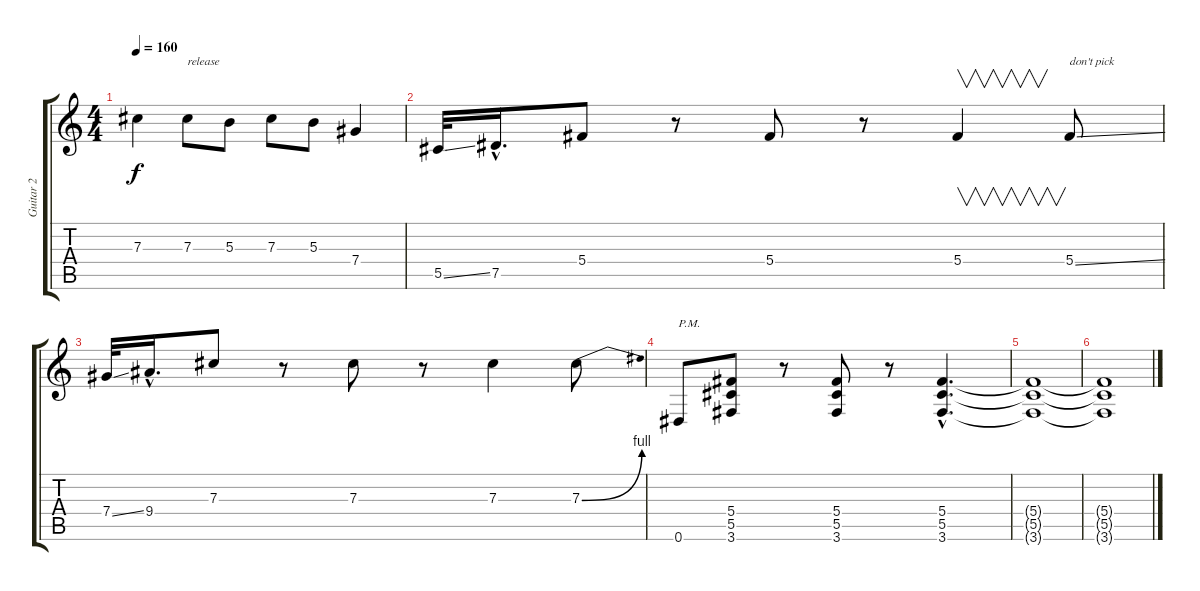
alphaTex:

\track ("Guitar 2" "Guitar 2") {instrument distortionguitar}
\staff {score tabs}
\tuning (Eb4 Bb3 Gb3 Db3 Ab2 Eb2) {hide}
\ts (4 4)
\tempo 160
\clef g2
\ks c
7.3{t}.4{dy f} 7.3.8{txt "release"} 5.3.8 7.3.8 5.3.8 7.4.4 |
5.5{ss}.32 7.5{hac}.16{d} 5.4.8 r.8 5.4.8 r.8 5.4.4{v} 5.4{ss}.8{txt "don't pick"} |
7.4{ss}.32 9.4{hac}.16{d} 7.3.8 r.8 7.3.8 r.8 7.3.4 7.3{be (bend 0 0 60 4)}.8 |
0.6.8{txt "P.M."} (5.4 5.5 3.6).8 r.8 (5.4 5.5 3.6).8 r.8 (5.4{hac} 5.5{hac} 3.6{hac}).4{d} |
(5.4{t} 5.5{t} 3.6{t}).1 |
(5.4{t} 5.5{t} 3.6{t}).1
